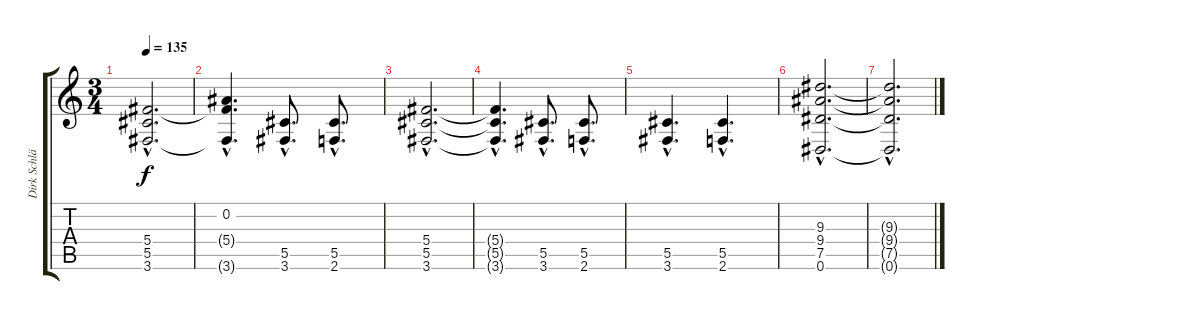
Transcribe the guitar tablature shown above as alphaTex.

\track ("Dirk Schlächter" "Dirk Schlä") {instrument overdrivenguitar}
\staff {score tabs}
\tuning (Eb4 Bb3 Gb3 Db3 Ab2 Eb2) {hide}
\ts (3 4)
\tempo 135
\clef g2
\ks c
(5.4{hac} 5.5{hac} 3.6{hac}).2{d dy f} |
(0.2{hac} 5.4{hac t} 3.6{hac t}).4{d} (5.5{hac} 3.6{hac}).8{d} (5.5{hac} 2.6{hac}).8{d} |
(5.4{hac} 5.5{hac} 3.6{hac}).2{d} |
(5.4{hac t} 5.5{hac t} 3.6{hac t}).4{d} (5.5{hac} 3.6{hac}).8{d} (5.5{hac} 2.6{hac}).8{d} |
(5.5{hac} 3.6{hac}).4{d} (5.5{hac} 2.6{hac}).4{d} |
(9.3{hac} 9.4{hac} 7.5{hac} 0.6{hac}).2{d} |
(9.3{hac t} 9.4{hac t} 7.5{hac t} 0.6{hac t}).2{d}
